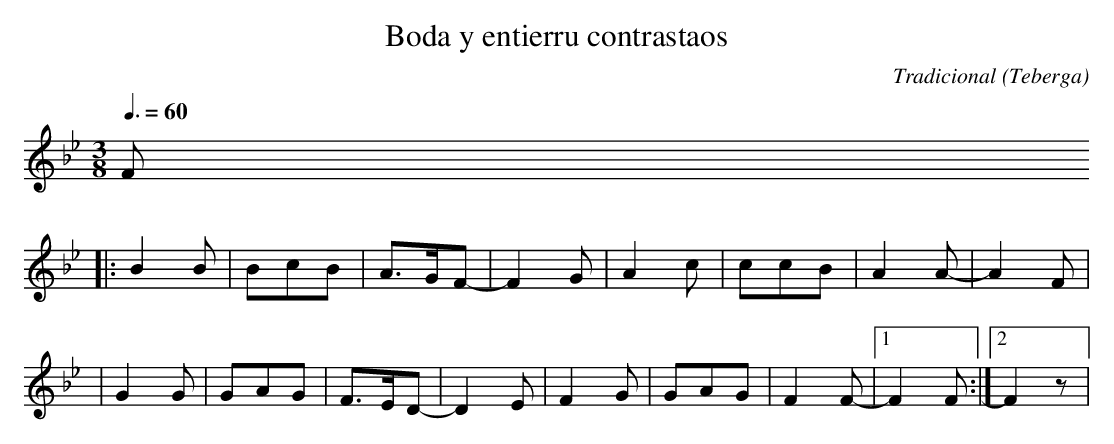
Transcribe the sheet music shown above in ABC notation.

X:1
T:Boda y entierru contrastaos
C:Tradicional
O:Teberga
M:3/8
L:1/8
Q:3/8=60
K:Bb
F
|: B2 B|BcB|A>GF-|F2 G|A2 c|ccB|A2 A-|A2 F|
|G2 G|GAG|F>ED-|D2 E|F2 G|GAG|F2 F-|[1 F2 F :|[2 F2 z|
